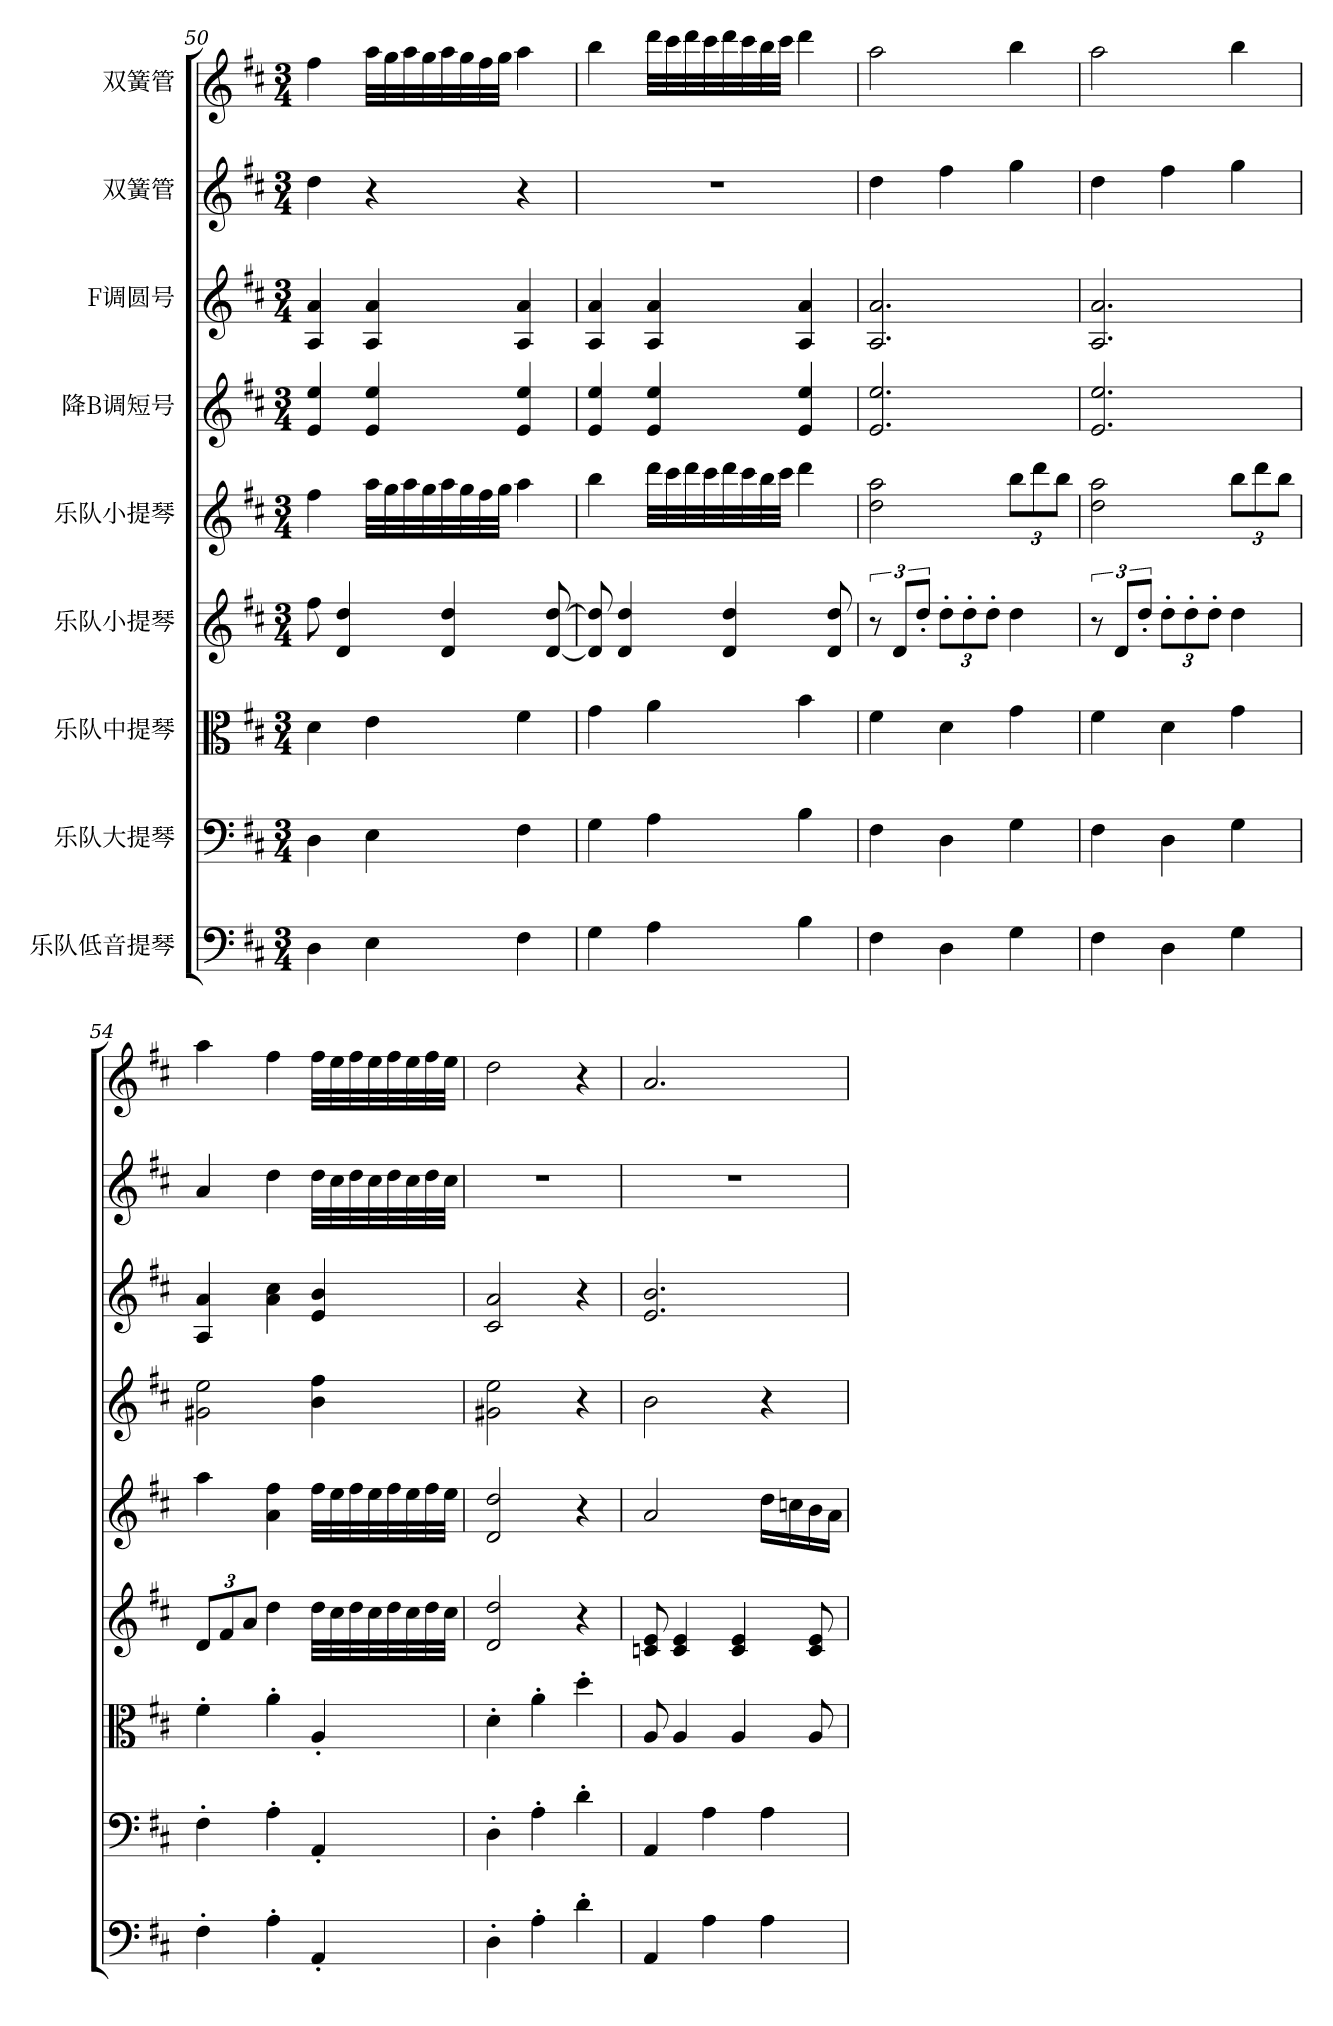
**kern	**kern	**kern	**kern	**kern	**kern	**kern	**kern	**kern
*part9	*part8	*part7	*part6	*part5	*part4	*part3	*part2	*part1
*staff9	*staff8	*staff7	*staff6	*staff5	*staff4	*staff3	*staff2	*staff1
*I"乐队低音提琴	*I"乐队大提琴	*I"乐队中提琴	*I"乐队小提琴	*I"乐队小提琴	*I"降B调短号	*I"F调圆号	*I"双簧管	*I"双簧管
*clefF4	*clefF4	*clefC3	*clefG2	*clefG2	*clefG2	*clefG2	*clefG2	*clefG2
*ITrd7c12	*	*	*	*	*ITrd1c2	*ITrd4c7	*	*
*k[f#c#]	*k[f#c#]	*k[f#c#]	*k[f#c#]	*k[f#c#]	*k[]	*k[f#]	*k[f#c#]	*k[f#c#]
*M3/4	*M3/4	*M3/4	*M3/4	*M3/4	*M3/4	*M3/4	*M3/4	*M3/4
=50	=50	=50	=50	=50	=50	=50	=50	=50
4DD\	4D\	4d\	8ff#\	4ff#\	4d/ 4dd/	4D/ 4d/	4dd\	4ff#\
.	.	.	4d/ 4dd/	.	.	.	.	.
4EE\	4E\	4e\	.	32aa\LLL	4d/ 4dd/	4D/ 4d/	4r	32aa\LLL
.	.	.	.	32gg\	.	.	.	32gg\
.	.	.	.	32aa\	.	.	.	32aa\
.	.	.	.	32gg\	.	.	.	32gg\
.	.	.	4d/ 4dd/	32aa\	.	.	.	32aa\
.	.	.	.	32gg\	.	.	.	32gg\
.	.	.	.	32ff#\	.	.	.	32ff#\
.	.	.	.	32gg\JJJ	.	.	.	32gg\JJJ
4FF#\	4F#\	4f#\	.	4aa\	4d/ 4dd/	4D/ 4d/	4r	4aa\
.	.	.	[8d/ [8dd/	.	.	.	.	.
!!LO:PB:g=z
=51	=51	=51	=51	=51	=51	=51	=51	=51
4GG\	4G\	4g\	8d/] 8dd/]	4bb\	4d/ 4dd/	4D/ 4d/	2.r	4bb\
.	.	.	4d/ 4dd/	.	.	.	.	.
4AA\	4A\	4a\	.	32ddd\LLL	4d/ 4dd/	4D/ 4d/	.	32ddd\LLL
.	.	.	.	32ccc#\	.	.	.	32ccc#\
.	.	.	.	32ddd\	.	.	.	32ddd\
.	.	.	.	32ccc#\	.	.	.	32ccc#\
.	.	.	4d/ 4dd/	32ddd\	.	.	.	32ddd\
.	.	.	.	32ccc#\	.	.	.	32ccc#\
.	.	.	.	32bb\	.	.	.	32bb\
.	.	.	.	32ccc#\JJJ	.	.	.	32ccc#\JJJ
4BB\	4B\	4b\	.	4ddd\	4d/ 4dd/	4D/ 4d/	.	4ddd\
.	.	.	8d/ 8dd/	.	.	.	.	.
=52	=52	=52	=52	=52	=52	=52	=52	=52
4FF#\	4F#\	4f#\	12r	2dd\ 2aa\	2.d/ 2.dd/	2.D/ 2.d/	4dd\	2aa\
.	.	.	12d/L	.	.	.	.	.
.	.	.	12dd'/J	.	.	.	.	.
*	*	*	*Xbrackettup	*	*	*	*	*
4DD\	4D\	4d\	12dd'\L	.	.	.	4ff#\	.
.	.	.	12dd'\	.	.	.	.	.
.	.	.	12dd'\J	.	.	.	.	.
*	*	*	*	*Xbrackettup	*	*	*	*
4GG\	4G\	4g\	4dd\	12bb\L	.	.	4gg\	4bb\
.	.	.	.	12ddd\	.	.	.	.
.	.	.	.	12bb\J	.	.	.	.
=53	=53	=53	=53	=53	=53	=53	=53	=53
*	*	*	*brackettup	*	*	*	*	*
4FF#\	4F#\	4f#\	12r	2dd\ 2aa\	2.d/ 2.dd/	2.D/ 2.d/	4dd\	2aa\
.	.	.	12d/L	.	.	.	.	.
.	.	.	12dd'/J	.	.	.	.	.
*	*	*	*Xbrackettup	*	*	*	*	*
4DD\	4D\	4d\	12dd'\L	.	.	.	4ff#\	.
.	.	.	12dd'\	.	.	.	.	.
.	.	.	12dd'\J	.	.	.	.	.
4GG\	4G\	4g\	4dd\	12bb\L	.	.	4gg\	4bb\
.	.	.	.	12ddd\	.	.	.	.
.	.	.	.	12bb\J	.	.	.	.
!!LO:PB:g=z
=54	=54	=54	=54	=54	=54	=54	=54	=54
*	*	*	*	*	*	*	*	*MM116
4FF#'\	4F#'\	4f#'\	12d/L	4aa\	2f#X\ 2dd\	4D/ 4d/	4a/	4aa\
.	.	.	12f#/	.	.	.	.	.
.	.	.	12a/J	.	.	.	.	.
4AA'\	4A'\	4a'\	4dd\	4a\ 4ff#\	.	4d\ 4f#\	4dd\	4ff#\
4AAA'/	4AA'/	4A'/	32dd\LLL	32ff#\LLL	4a\ 4ee\	4A/ 4e/	32dd\LLL	32ff#\LLL
.	.	.	32cc#\	32ee\	.	.	32cc#\	32ee\
.	.	.	32dd\	32ff#\	.	.	32dd\	32ff#\
.	.	.	32cc#\	32ee\	.	.	32cc#\	32ee\
.	.	.	32dd\	32ff#\	.	.	32dd\	32ff#\
.	.	.	32cc#\	32ee\	.	.	32cc#\	32ee\
.	.	.	32dd\	32ff#\	.	.	32dd\	32ff#\
.	.	.	32cc#\JJJ	32ee\JJJ	.	.	32cc#\JJJ	32ee\JJJ
=55	=55	=55	=55	=55	=55	=55	=55	=55
*	*	*	*	*	*	*	*	*MM115
4DD'\	4D'\	4d'\	2d/ 2dd/	2d/ 2dd/	2f#X\ 2dd\	2F#/ 2d/	2.r	2dd\
4AA'\	4A'\	4a'\	.	.	.	.	.	.
4D'\	4d'\	4dd'\	4r	4r	4r	4r	.	4r
=56	=56	=56	=56	=56	=56	=56	=56	=56
*	*	*	*	*	*	*	*	*MM122
4AAA/	4AA/	8A/	8cn/ 8e/	2a/	2a\	2.A/ 2.e/	2.r	2.a/
.	.	4A/	4c/ 4e/	.	.	.	.	.
4AA\	4A\	.	.	.	.	.	.	.
.	.	4A/	4c/ 4e/	.	.	.	.	.
4AA\	4A\	.	.	16dd\LL	4r	.	.	.
.	.	.	.	16ccn\	.	.	.	.
.	.	8A/	8c/ 8e/	16b\	.	.	.	.
.	.	.	.	16a\JJ	.	.	.	.
=	=	=	=	=	=	=	=	=
*-	*-	*-	*-	*-	*-	*-	*-	*-
